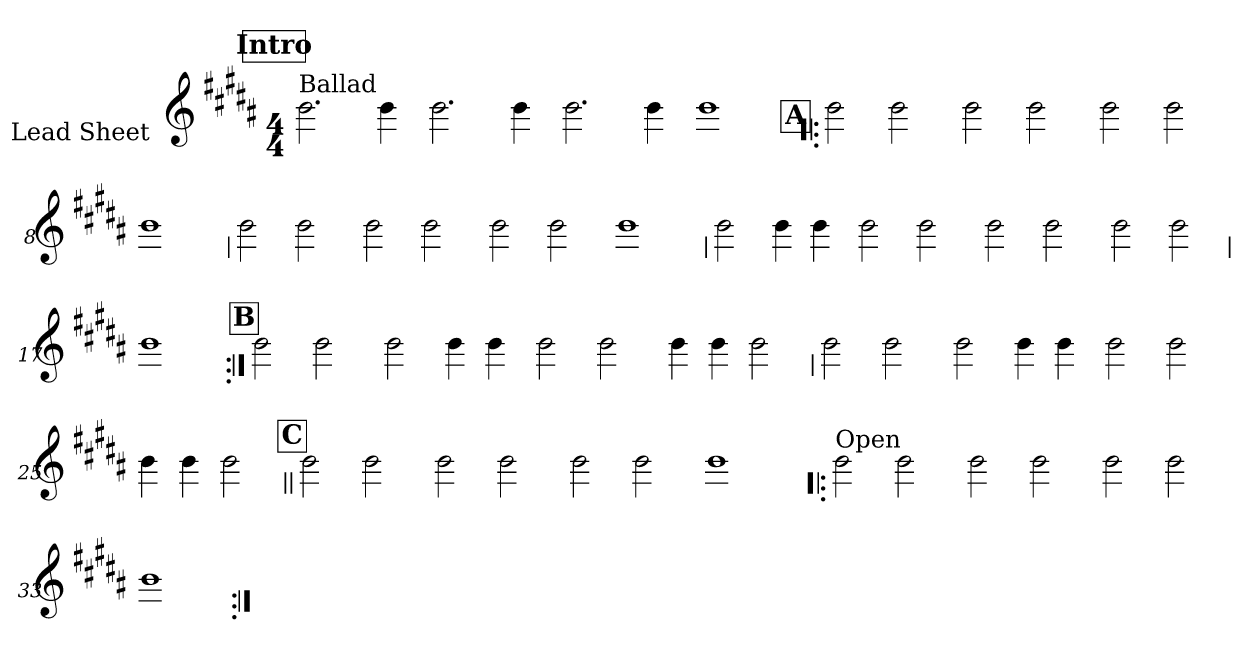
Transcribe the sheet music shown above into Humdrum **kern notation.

**kern
*part1
*staff1
*I"Lead Sheet
*stria0
*clefG2
*k[f#c#g#d#a#]
*B:
*M4/4
*MM67
!!LO:REH:place=s1:a:t=Intro
=1||
!LO:TX:a:t=Ballad
2.b
4b
=2-
2.b
4b
=3-
2.b
4b
=4-
1b
!!LO:LB:g=z
!!LO:REH:place=s1:a:t=A
=5!|:
2b
2b
=6-
2b
2b
=7-
2b
2b
=8-
1b
!!LO:LB:g=z
=9
2b
2b
=10-
2b
2b
=11-
2b
2b
=12-
1b
!!LO:LB:g=z
=13
2b
4b
4b
=14-
2b
2b
=15-
2b
2b
=16-
2b
2b
!!LO:LB:g=z
=17
1b
!!LO:LB:g=z
!!LO:REH:place=s1:a:t=B
=18:|!
2b
2b
=19-
2b
4b
4b
=20-
2b
2b
=21-
4b
4b
2b
!!LO:LB:g=z
=22
2b
2b
=23-
2b
4b
4b
=24-
2b
2b
=25-
4b
4b
2b
!!LO:LB:g=z
!!LO:REH:place=s1:a:t=C
=26||
2b
2b
=27-
2b
2b
=28-
2b
2b
=29-
1b
!!LO:LB:g=z
=30!|:
!LO:TX:a:t=Open
2b
2b
=31-
2b
2b
=32-
2b
2b
=33-
1b
=:|!
*-
